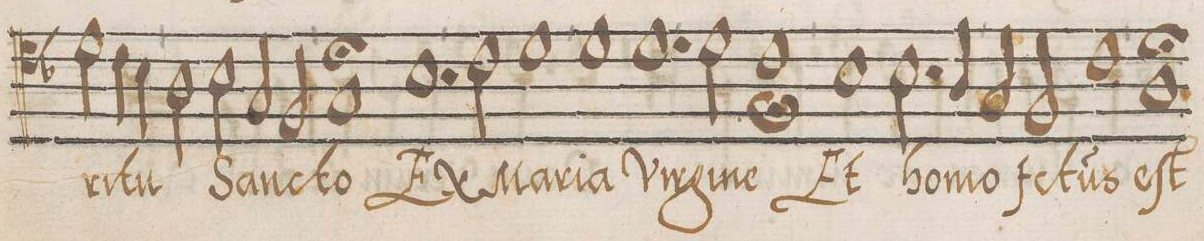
**kern	**text
*I"ALTVS	*
*clefC4	*
*k[b-]	*
*met()	*
*M2/1	*
2d\	-ri-
4c\	-tu
4B-\	.
=75-	=75-
2A\	.
2B-\	San-
2G/	.
2F/	.
=76-	=76-
0G;	-cto
=77-	=77-
1.B-	Ex
2c\	Ma-
=78-	=78-
1d	-ri-
1d	-a
=79-	=79-
1.d	Vir-
2d\	-gi-
=80-	=80-
0c;<	-ne
=81-	=81-
1B-	Et
2.B-\	ho-
4A/	-mo
=82-	=82-
2G/	.
2F/	f(a)c-
1c	-tus
=83-	=83-
0A;	eſt
=84||	=84||
*-	*-
